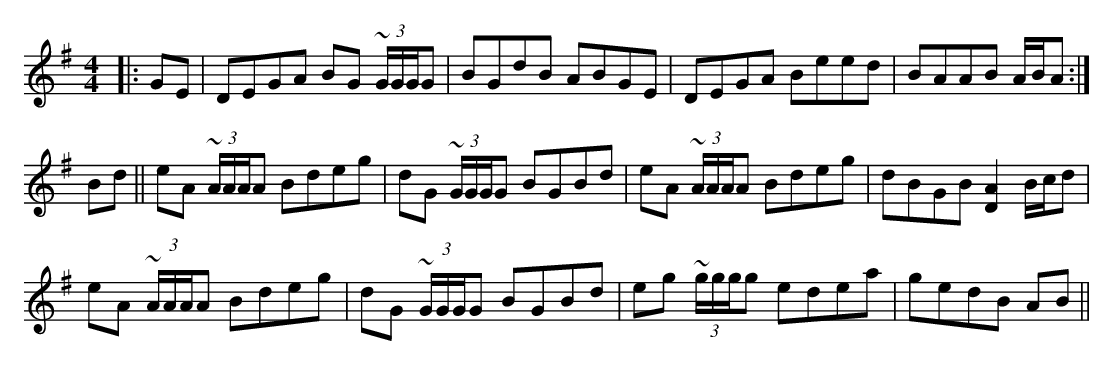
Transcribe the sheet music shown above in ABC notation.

X:1
M:4/4
K:Dmix
|:GE|DEGA BG ~(3G/G/G/G|BGdB ABGE|DEGA Beed|BAAB A/B/A:|
Bd||eA ~(3A/A/A/A Bdeg|dG ~(3G/G/G/G BGBd|eA ~(3A/A/A/A Bdeg|dBGB [D2A2] B/c/d|
eA ~(3A/A/A/A Bdeg|dG ~(3G/G/G/G BGBd|eg ~(3g/g/g/g edea|gedB AB||
